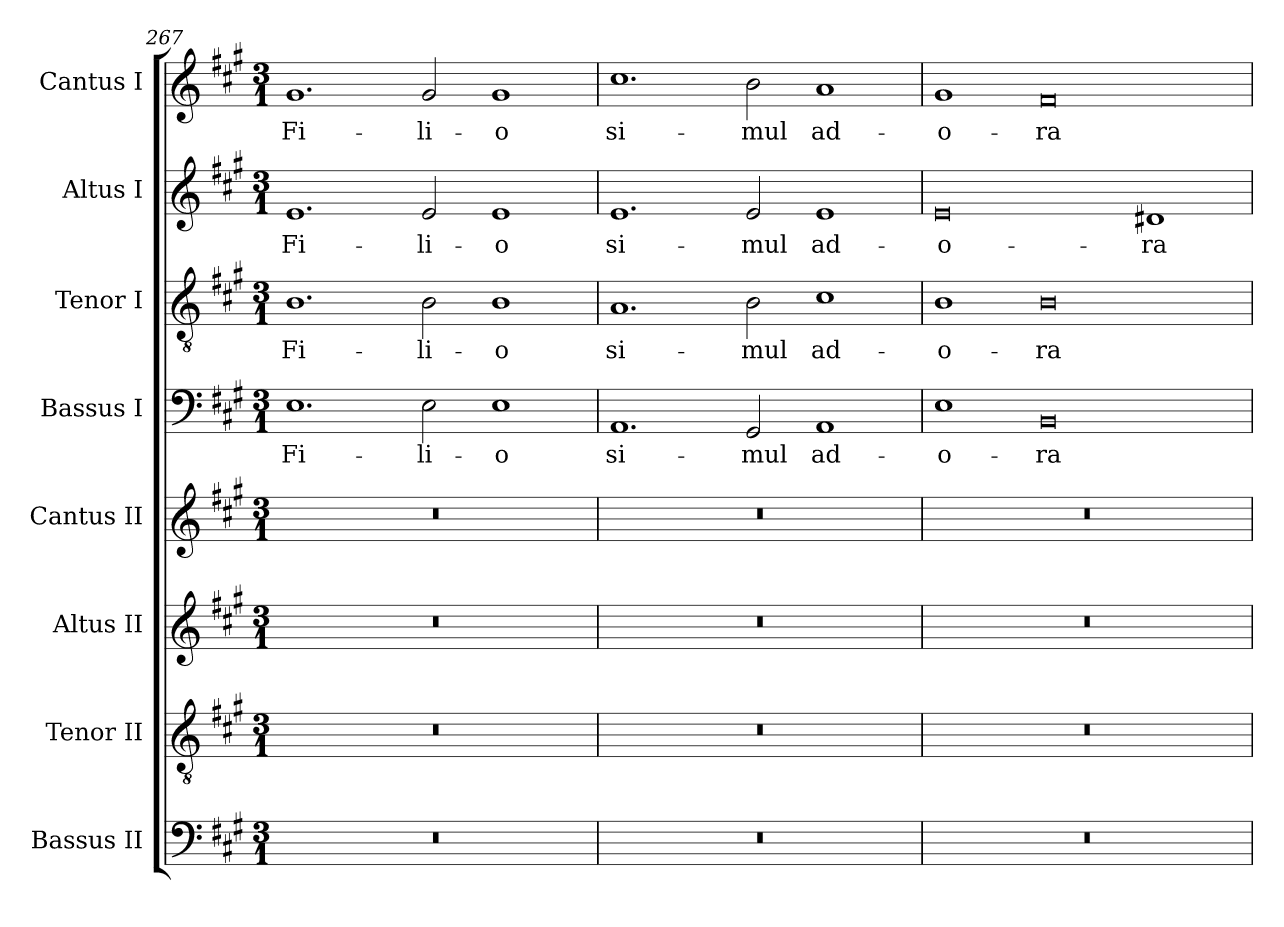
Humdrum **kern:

**kern	**kern	**kern	**kern	**kern	**text	**kern	**text	**kern	**text	**kern	**text
*part8	*part7	*part6	*part5	*part4	*part4	*part3	*part3	*part2	*part2	*part1	*part1
*staff8	*staff7	*staff6	*staff5	*staff4	*staff4	*staff3	*staff3	*staff2	*staff2	*staff1	*staff1
*I"Bassus II	*I"Tenor II	*I"Altus II	*I"Cantus II	*I"Bassus I	*	*I"Tenor I	*	*I"Altus I	*	*I"Cantus I	*
*I'B II	*I'T II	*I'A II	*I'C II	*I'B I	*	*I'T I	*	*I'A I	*	*I'C I	*
*clefF4	*clefGv2	*clefG2	*clefG2	*clefF4	*	*clefGv2	*	*clefG2	*	*clefG2	*
*k[f#c#g#]	*k[f#c#g#]	*k[f#c#g#]	*k[f#c#g#]	*k[f#c#g#]	*	*k[f#c#g#]	*	*k[f#c#g#]	*	*k[f#c#g#]	*
*A:	*A:	*A:	*A:	*A:	*	*A:	*	*A:	*	*A:	*
*M3/1	*M3/1	*M3/1	*M3/1	*M3/1	*	*M3/1	*	*M3/1	*	*M3/1	*
=267	=267	=267	=267	=267	=267	=267	=267	=267	=267	=267	=267
0.r	0.r	0.r	0.r	1.E	Fi-	1.B	Fi-	1.e	Fi-	1.g#	Fi-
.	.	.	.	2E\	-li-	2B\	-li-	2e/	-li-	2g#/	-li-
.	.	.	.	1E	-o	1B	-o	1e	-o	1g#	-o
!!LO:PB:g=z
=268	=268	=268	=268	=268	=268	=268	=268	=268	=268	=268	=268
0.r	0.r	0.r	0.r	1.AA	si-	1.A	si-	1.e	si-	1.cc#	si-
.	.	.	.	2GG#/	-mul	2B\	-mul	2e/	-mul	2b\	-mul
.	.	.	.	1AA	ad-	1c#	ad-	1e	ad-	1a	ad-
=269	=269	=269	=269	=269	=269	=269	=269	=269	=269	=269	=269
0.r	0.r	0.r	0.r	1E	-o-	1B	-o-	0e	-o-	1g#	-o-
.	.	.	.	0BB	-ra-	0B	-ra-	.	.	0f#	-ra-
.	.	.	.	.	.	.	.	1d#X	-ra-	.	.
=	=	=	=	=	=	=	=	=	=	=	=
*-	*-	*-	*-	*-	*-	*-	*-	*-	*-	*-	*-
